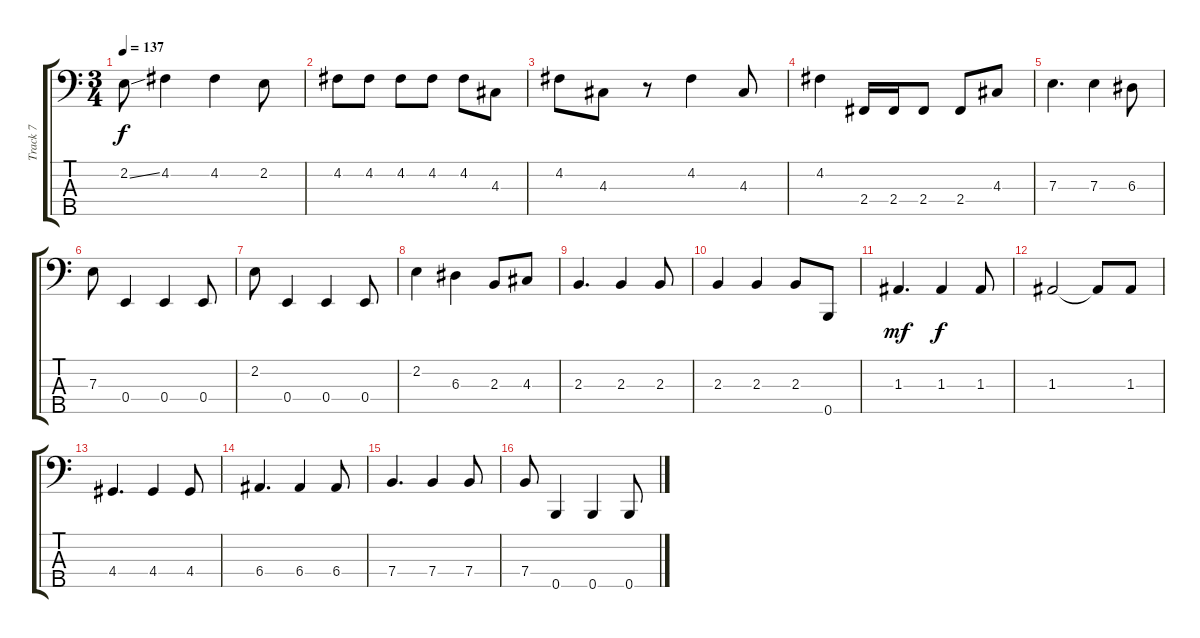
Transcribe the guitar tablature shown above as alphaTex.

\track ("Track 7" "Track 7") {instrument electricbassfinger}
\staff {score tabs}
\tuning (G2 D2 A1 E1 B0) {hide}
\ts (3 4)
\tempo 137
\clef f4
\ks c
2.2{ss}.8{dy f} 4.2.4 4.2.4 2.2.8 |
4.2.8 4.2.8 4.2.8 4.2.8 4.2.8 4.3.8 |
4.2.8 4.3.8 r.8 4.2.4 4.3.8 |
4.2.4 2.4.16 2.4.16 2.4.8 2.4.8 4.3.8 |
7.3.4{d} 7.3.4 6.3.8 |
7.3.8 0.4.4 0.4.4 0.4.8 |
2.2.8 0.4.4 0.4.4 0.4.8 |
2.2.4 6.3.4 2.3.8 4.3.8 |
2.3.4{d} 2.3.4 2.3.8 |
2.3.4 2.3.4 2.3.8 0.5.8 |
1.3.4{d dy mf} 1.3.4{dy f} 1.3.8 |
1.3.2 1.3{t}.8 1.3.8 |
4.4.4{d} 4.4.4 4.4.8 |
6.4.4{d} 6.4.4 6.4.8 |
7.4.4{d} 7.4.4 7.4.8 |
7.4.8 0.5.4 0.5.4 0.5.8
